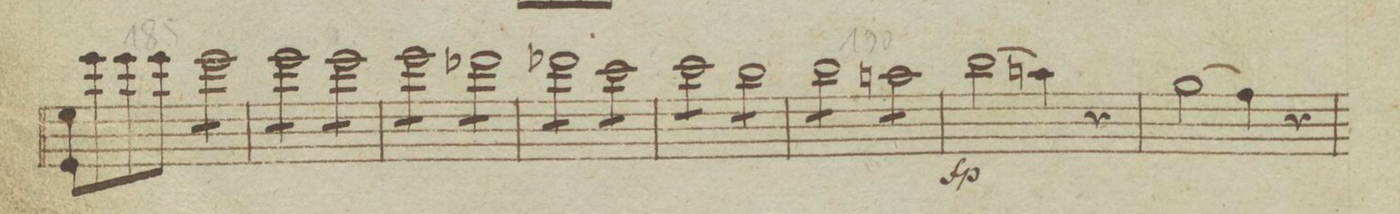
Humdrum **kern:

**kern	**dynam
*I"Violino Primo.	*
*clefG2	*
*k[b-e-a-]	*
*met(c)	*
*M4/4	*
8e-\L 8ee-	.
8eee-\	.
8eee-\	.
8eee-\J	.
8eee-\L	.
8eee-\	.
8eee-\	.
8eee-\J	.
=182	=182
8eee-\L	.
8eee-\	.
8eee-\	.
8eee-\J	.
8eee-\L	.
8eee-\	.
8eee-\	.
8eee-\J	.
=183	=183
8eee-\L	.
8eee-\	.
8eee-\	.
8eee-\J	.
8ddd-X\L	.
8ddd-\	.
8ddd-\	.
8ddd-\J	.
=184	=184
8ddd-X\L	.
8ddd-\	.
8ddd-\	.
8ddd-\J	.
8ccc\L	.
8ccc\	.
8ccc\	.
8ccc\J	.
=185	=185
8ccc\L	.
8ccc\	.
8ccc\	.
8ccc\J	.
8bb-\L	.
8bb-\	.
8bb-\	.
8bb-\J	.
=186	=186
8bb-\L	.
8bb-\	.
8bb-\	.
8bb-\J	.
8aan\L	.
8aa\	.
8aa\	.
8aa\J	.
*Xtremolo	*
=187	=187
(2bb-\	fp
4aan\)	.
4r	.
=188	=188
(2gg\	.
4ff\)	.
4r	.
=189	=189
*-	*-
